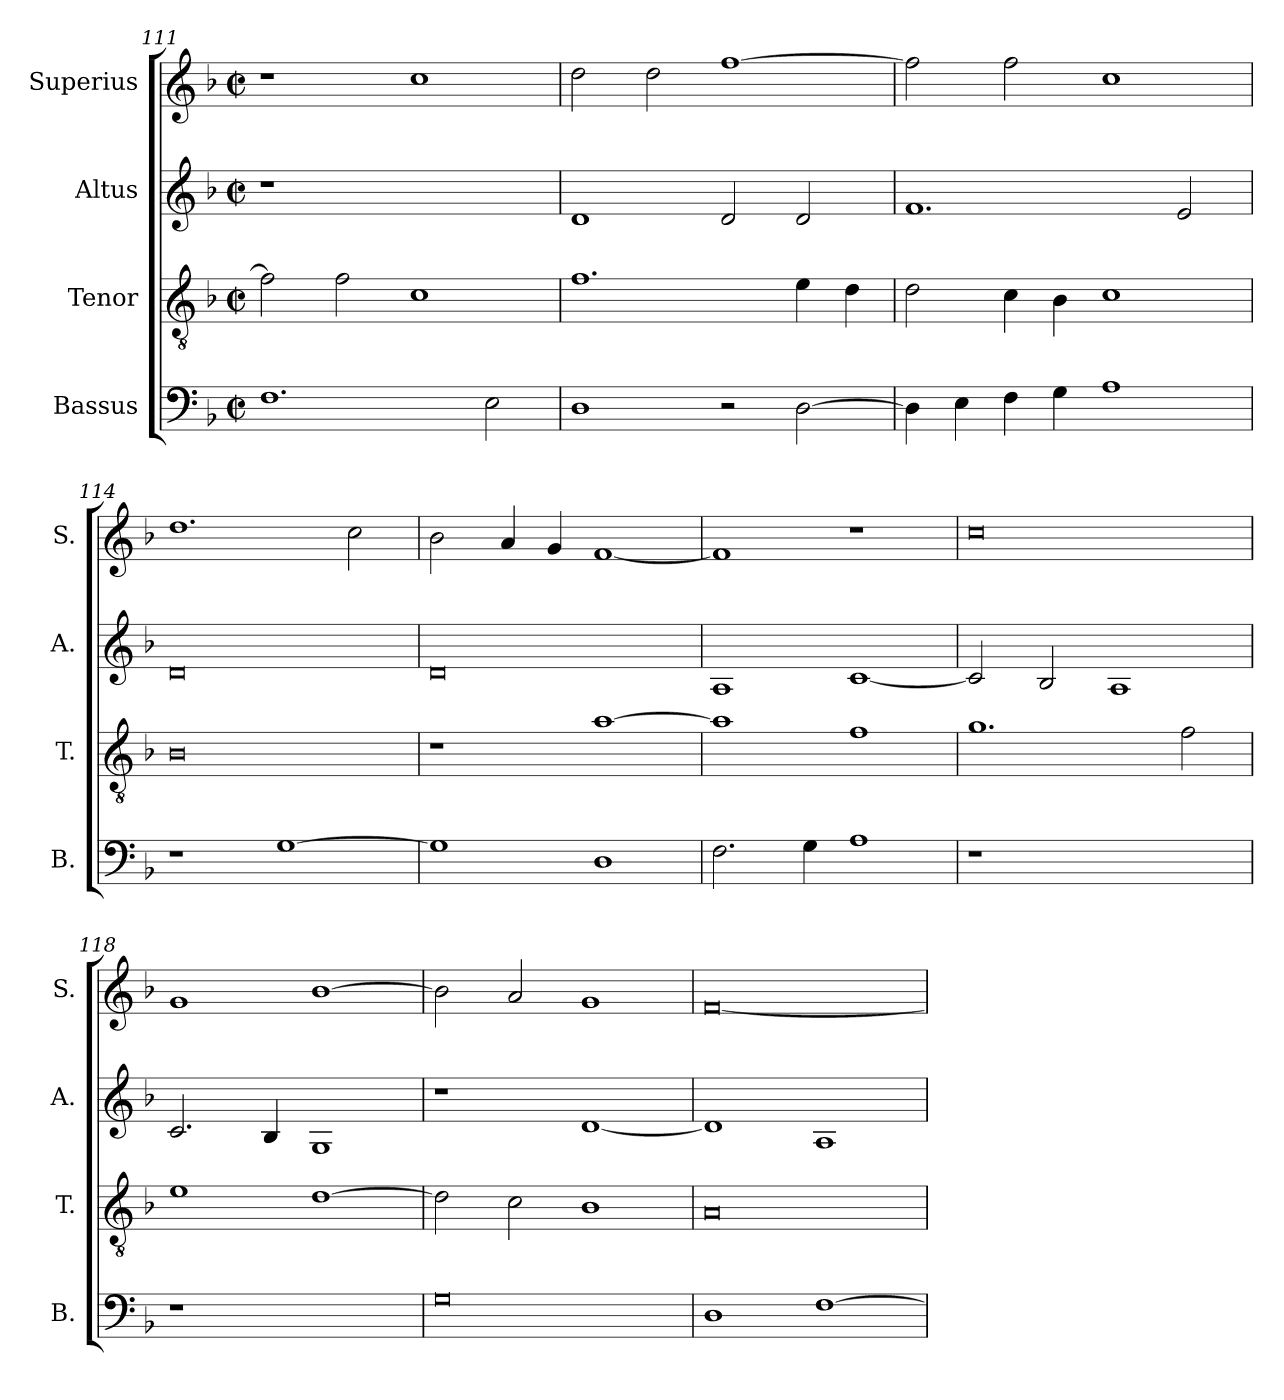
**kern	**kern	**kern	**kern
*part4	*part3	*part2	*part1
*staff4	*staff3	*staff2	*staff1
*I"Bassus	*I"Tenor	*I"Altus	*I"Superius
*I'B.	*I'T.	*I'A.	*I'S.
*clefF4	*clefGv2	*clefG2	*clefG2
*	*ITrd7c12	*	*
*k[b-]	*k[b-]	*k[b-]	*k[b-]
*F:	*F:	*F:	*F:
*M2/2	*M2/2	*M2/2	*M2/2
*met(c|)	*met(c|)	*met(c|)	*met(c|)
=111	=111	=111	=111
!	!	!LO:N:vis=1	!
1.Fi	2Fi\]	1r	1r
.	2Fi\	.	.
.	1Ci	1ryy	1cci
2Ei\	.	.	.
=112	=112	=112	=112
1Di	1.Fi	1di	2ddi\
.	.	.	2ddi\
2r	.	2di/	[>1ffi
[>2Di\	4Ei\	2di/	.
.	4Di\	.	.
=113	=113	=113	=113
4Di\]	2Di\	1.fi	2ffi\]
4Ei\	.	.	.
4Fi\	4Ci\	.	2ffi\
4Gi\	4BB-i\	.	.
1Ai	1Ci	.	1cci
.	.	2ei/	.
=114	=114	=114	=114
1r	0BB-i	0di	1.ddi
[>1Gi	.	.	.
.	.	.	2cci\
!!LO:LB:g=z
=115	=115	=115	=115
1Gi]	1r	0di	2b-i\
.	.	.	4ai/
.	.	.	4gi/
1Di	[>1Ai	.	[<1fi
=116	=116	=116	=116
2.Fi\	1Ai]	1Ai	1fi]
4Gi\	.	.	.
1Ai	1Fi	[<1ci	1r
=117	=117	=117	=117
!LO:N:vis=1	!	!	!
1r	1.Gi	2ci/]	0cci
.	.	2B-i/	.
1ryy	.	1Ai	.
.	2Fi\	.	.
=118	=118	=118	=118
!LO:N:vis=1	!	!	!
1r	1Ei	2.ci/	1gi
.	.	4B-i/	.
1ryy	[>1Di	1Gi	[>1b-i
=119	=119	=119	=119
0Gi	2Di\]	1r	2b-i\]
.	2Ci\	.	2ai/
.	1BB-i	[<1di	1gi
=120	=120	=120	=120
1Di	0AAi	1di]	[<0fi
[>1Fi	.	1Ai	.
=	=	=	=
*-	*-	*-	*-
